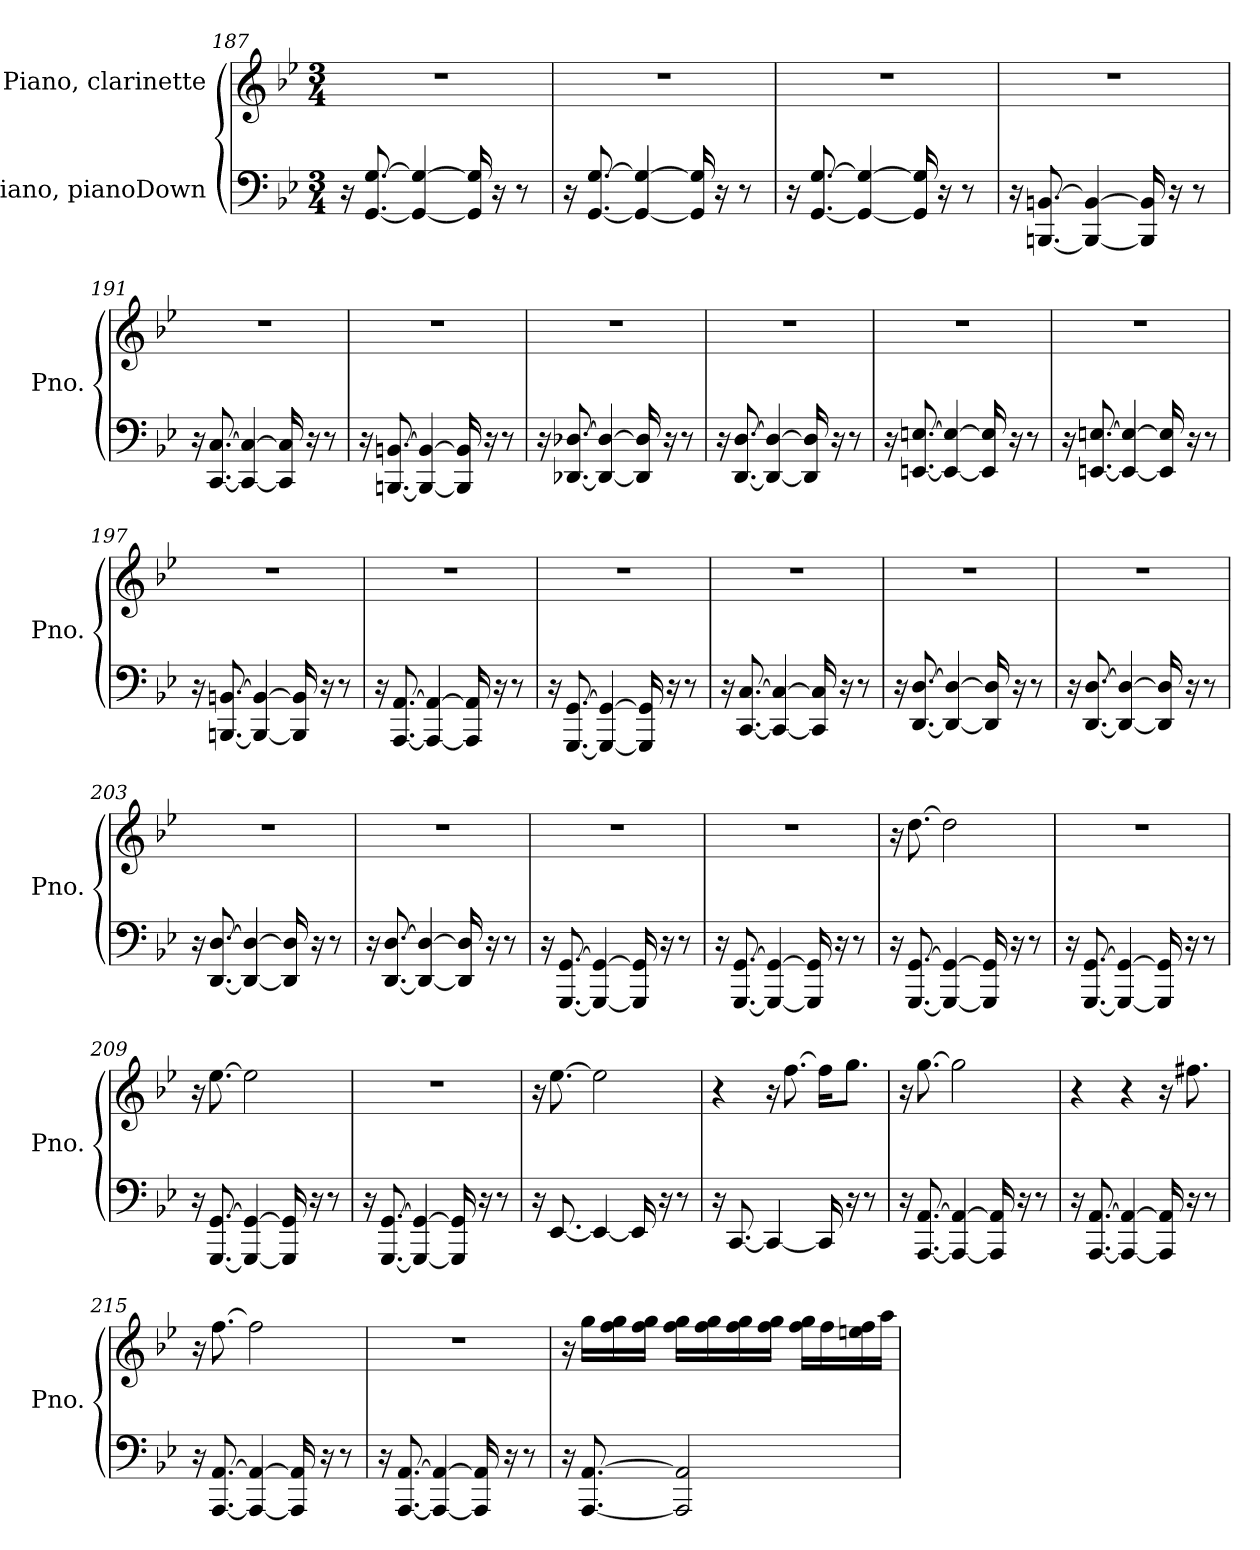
**kern	**kern
*part2	*part1
*staff2	*staff1
*I"Piano, pianoDown	*I"Piano, clarinette
*I'Pno.	*I'Pno.
!!LO:LB:g=z
*clefF4	*clefG2
*k[b-e-]	*k[b-e-]
*M3/4	*M3/4
=187	=187
16r	2.r
[8.GG/ [8.G/	.
4GG/_ 4G/_	.
16GG/] 16G/]	.
16r	.
8r	.
=188	=188
16r	2.r
[8.GG/ [8.G/	.
4GG/_ 4G/_	.
16GG/] 16G/]	.
16r	.
8r	.
=189	=189
16r	2.r
[8.GG/ [8.G/	.
4GG/_ 4G/_	.
16GG/] 16G/]	.
16r	.
8r	.
=190	=190
16r	2.r
[8.BBBn/ [8.BBn/	.
4BBB/_ 4BB/_	.
16BBB/] 16BB/]	.
16r	.
8r	.
!!LO:LB:g=z
=191	=191
16r	2.r
[8.CC/ [8.C/	.
4CC/_ 4C/_	.
16CC/] 16C/]	.
16r	.
8r	.
=192	=192
16r	2.r
[8.BBBn/ [8.BBn/	.
4BBB/_ 4BB/_	.
16BBB/] 16BB/]	.
16r	.
8r	.
=193	=193
16r	2.r
[8.DD-X/ [8.D-X/	.
4DD-/_ 4D-/_	.
16DD-/] 16D-/]	.
16r	.
8r	.
=194	=194
16r	2.r
[8.DD/ [8.D/	.
4DD/_ 4D/_	.
16DD/] 16D/]	.
16r	.
8r	.
!!LO:LB:g=z
=195	=195
16r	2.r
[8.EEn/ [8.En/	.
4EE/_ 4E/_	.
16EE/] 16E/]	.
16r	.
8r	.
=196	=196
16r	2.r
[8.EEn/ [8.En/	.
4EE/_ 4E/_	.
16EE/] 16E/]	.
16r	.
8r	.
=197	=197
16r	2.r
[8.BBBn/ [8.BBn/	.
4BBB/_ 4BB/_	.
16BBB/] 16BB/]	.
16r	.
8r	.
=198	=198
16r	2.r
[8.AAA/ [8.AA/	.
4AAA/_ 4AA/_	.
16AAA/] 16AA/]	.
16r	.
8r	.
!!LO:LB:g=z
=199	=199
16r	2.r
[8.GGG/ [8.GG/	.
4GGG/_ 4GG/_	.
16GGG/] 16GG/]	.
16r	.
8r	.
=200	=200
16r	2.r
[8.CC/ [8.C/	.
4CC/_ 4C/_	.
16CC/] 16C/]	.
16r	.
8r	.
=201	=201
16r	2.r
[8.DD/ [8.D/	.
4DD/_ 4D/_	.
16DD/] 16D/]	.
16r	.
8r	.
=202	=202
16r	2.r
[8.DD/ [8.D/	.
4DD/_ 4D/_	.
16DD/] 16D/]	.
16r	.
8r	.
!!LO:LB:g=z
=203	=203
16r	2.r
[8.DD/ [8.D/	.
4DD/_ 4D/_	.
16DD/] 16D/]	.
16r	.
8r	.
=204	=204
16r	2.r
[8.DD/ [8.D/	.
4DD/_ 4D/_	.
16DD/] 16D/]	.
16r	.
8r	.
=205	=205
16r	2.r
[8.GGG/ [8.GG/	.
4GGG/_ 4GG/_	.
16GGG/] 16GG/]	.
16r	.
8r	.
=206	=206
16r	2.r
[8.GGG/ [8.GG/	.
4GGG/_ 4GG/_	.
16GGG/] 16GG/]	.
16r	.
8r	.
!!LO:PB:g=z
=207	=207
16r	16r
[8.GGG/ [8.GG/	[8.dd\
4GGG/_ 4GG/_	2dd\]
16GGG/] 16GG/]	.
16r	.
8r	.
=208	=208
16r	2.r
[8.GGG/ [8.GG/	.
4GGG/_ 4GG/_	.
16GGG/] 16GG/]	.
16r	.
8r	.
=209	=209
16r	16r
[8.GGG/ [8.GG/	[8.ee-\
4GGG/_ 4GG/_	2ee-\]
16GGG/] 16GG/]	.
16r	.
8r	.
=210	=210
16r	2.r
[8.GGG/ [8.GG/	.
4GGG/_ 4GG/_	.
16GGG/] 16GG/]	.
16r	.
8r	.
!!LO:LB:g=z
=211	=211
16r	16r
[8.EE-/	[8.ee-\
4EE-/_	2ee-\]
16EE-/]	.
16r	.
8r	.
=212	=212
16r	4r
[8.CC/	.
4CC/_	16r
.	[8.ff\
16CC/]	16ff\KL]
16r	8.gg\J
8r	.
=213	=213
16r	16r
[8.AAA/ [8.AA/	[8.gg\
4AAA/_ 4AA/_	2gg\]
16AAA/] 16AA/]	.
16r	.
8r	.
=214	=214
16r	4r
[8.AAA/ [8.AA/	.
4AAA/_ 4AA/_	4r
16AAA/] 16AA/]	16r
16r	8.ff#X\
8r	.
!!LO:LB:g=z
=215	=215
16r	16r
[8.AAA/ [8.AA/	[8.ff\
4AAA/_ 4AA/_	2ff\]
16AAA/] 16AA/]	.
16r	.
8r	.
=216	=216
16r	2.r
[8.AAA/ [8.AA/	.
4AAA/_ 4AA/_	.
16AAA/] 16AA/]	.
16r	.
8r	.
=217	=217
16r	16r
[8.AAA/ [8.AA/	16gg\LL
.	16ff\ 16gg\
.	16ff\ 16gg\JJ
2AAA/] 2AA/]	16ff\ 16gg\LL
.	16ff\ 16gg\
.	16ff\ 16gg\
.	16ff\ 16gg\JJ
.	16ff\ 16gg\LL
.	16ff\
.	16een\ 16ff\
.	16aa\JJ
=	=
*-	*-
